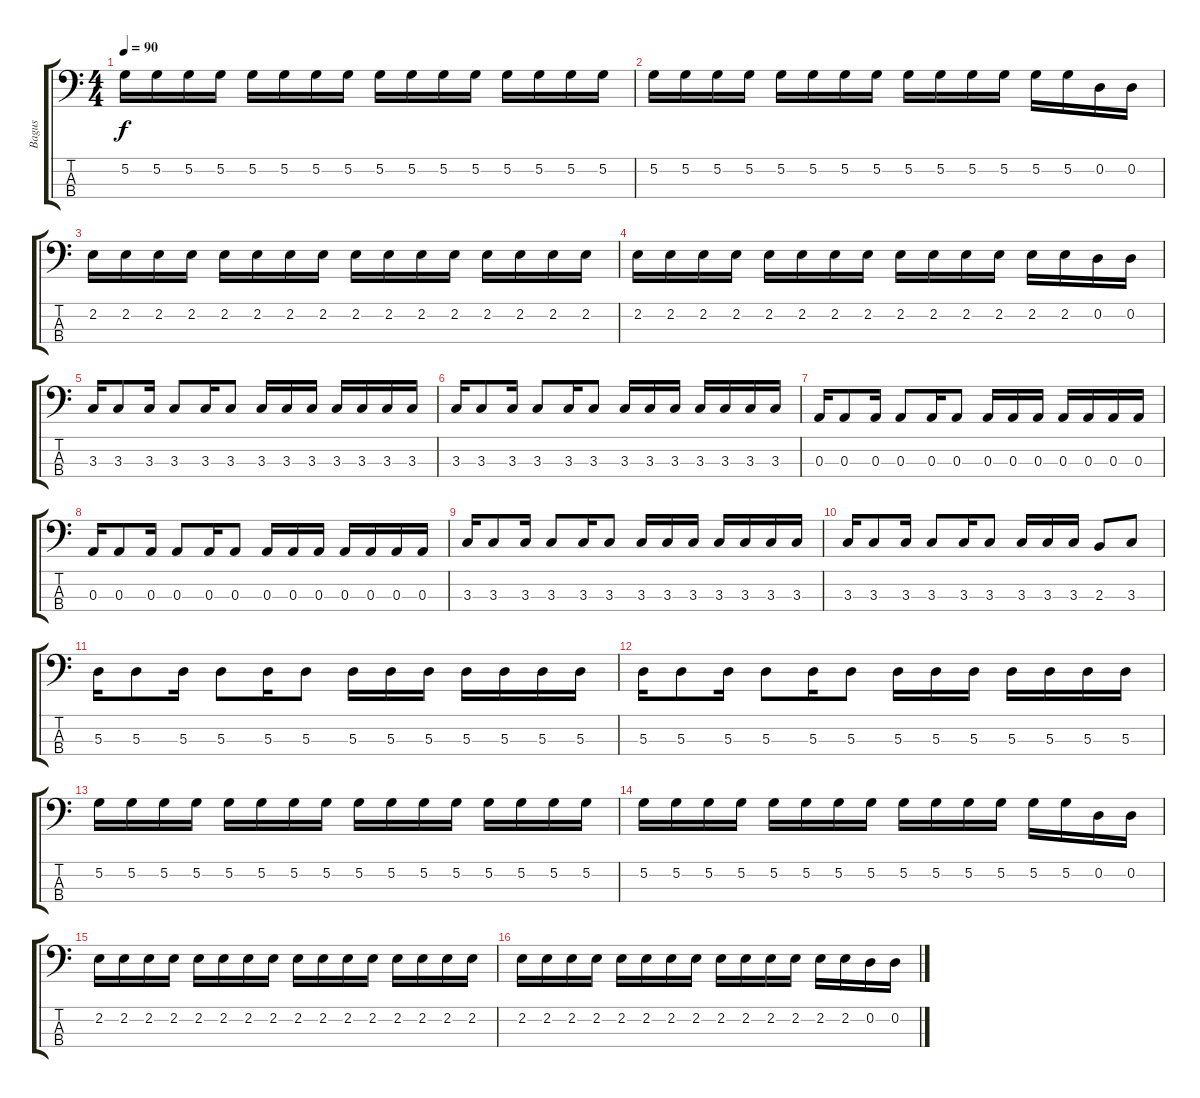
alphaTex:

\track ("Bagus" "Bagus") {instrument electricbasspick}
\staff {score tabs}
\tuning (G2 D2 A1 E1) {hide}
\ts (4 4)
\tempo 90
\clef f4
\ks c
5.2.16{dy f} 5.2.16 5.2.16 5.2.16 5.2.16 5.2.16 5.2.16 5.2.16 5.2.16 5.2.16 5.2.16 5.2.16 5.2.16 5.2.16 5.2.16 5.2.16 |
5.2.16 5.2.16 5.2.16 5.2.16 5.2.16 5.2.16 5.2.16 5.2.16 5.2.16 5.2.16 5.2.16 5.2.16 5.2.16 5.2.16 0.2.16 0.2.16 |
2.2.16 2.2.16 2.2.16 2.2.16 2.2.16 2.2.16 2.2.16 2.2.16 2.2.16 2.2.16 2.2.16 2.2.16 2.2.16 2.2.16 2.2.16 2.2.16 |
2.2.16 2.2.16 2.2.16 2.2.16 2.2.16 2.2.16 2.2.16 2.2.16 2.2.16 2.2.16 2.2.16 2.2.16 2.2.16 2.2.16 0.2.16 0.2.16 |
3.3.16 3.3.8 3.3.16 3.3.8 3.3.16 3.3.8 3.3.16 3.3.16 3.3.16 3.3.16 3.3.16 3.3.16 3.3.16 |
3.3.16 3.3.8 3.3.16 3.3.8 3.3.16 3.3.8 3.3.16 3.3.16 3.3.16 3.3.16 3.3.16 3.3.16 3.3.16 |
0.3.16 0.3.8 0.3.16 0.3.8 0.3.16 0.3.8 0.3.16 0.3.16 0.3.16 0.3.16 0.3.16 0.3.16 0.3.16 |
0.3.16 0.3.8 0.3.16 0.3.8 0.3.16 0.3.8 0.3.16 0.3.16 0.3.16 0.3.16 0.3.16 0.3.16 0.3.16 |
3.3.16 3.3.8 3.3.16 3.3.8 3.3.16 3.3.8 3.3.16 3.3.16 3.3.16 3.3.16 3.3.16 3.3.16 3.3.16 |
3.3.16 3.3.8 3.3.16 3.3.8 3.3.16 3.3.8 3.3.16 3.3.16 3.3.16 2.3.8 3.3.8 |
5.3.16 5.3.8 5.3.16 5.3.8 5.3.16 5.3.8 5.3.16 5.3.16 5.3.16 5.3.16 5.3.16 5.3.16 5.3.16 |
5.3.16 5.3.8 5.3.16 5.3.8 5.3.16 5.3.8 5.3.16 5.3.16 5.3.16 5.3.16 5.3.16 5.3.16 5.3.16 |
5.2.16 5.2.16 5.2.16 5.2.16 5.2.16 5.2.16 5.2.16 5.2.16 5.2.16 5.2.16 5.2.16 5.2.16 5.2.16 5.2.16 5.2.16 5.2.16 |
5.2.16 5.2.16 5.2.16 5.2.16 5.2.16 5.2.16 5.2.16 5.2.16 5.2.16 5.2.16 5.2.16 5.2.16 5.2.16 5.2.16 0.2.16 0.2.16 |
2.2.16 2.2.16 2.2.16 2.2.16 2.2.16 2.2.16 2.2.16 2.2.16 2.2.16 2.2.16 2.2.16 2.2.16 2.2.16 2.2.16 2.2.16 2.2.16 |
2.2.16 2.2.16 2.2.16 2.2.16 2.2.16 2.2.16 2.2.16 2.2.16 2.2.16 2.2.16 2.2.16 2.2.16 2.2.16 2.2.16 0.2.16 0.2.16
